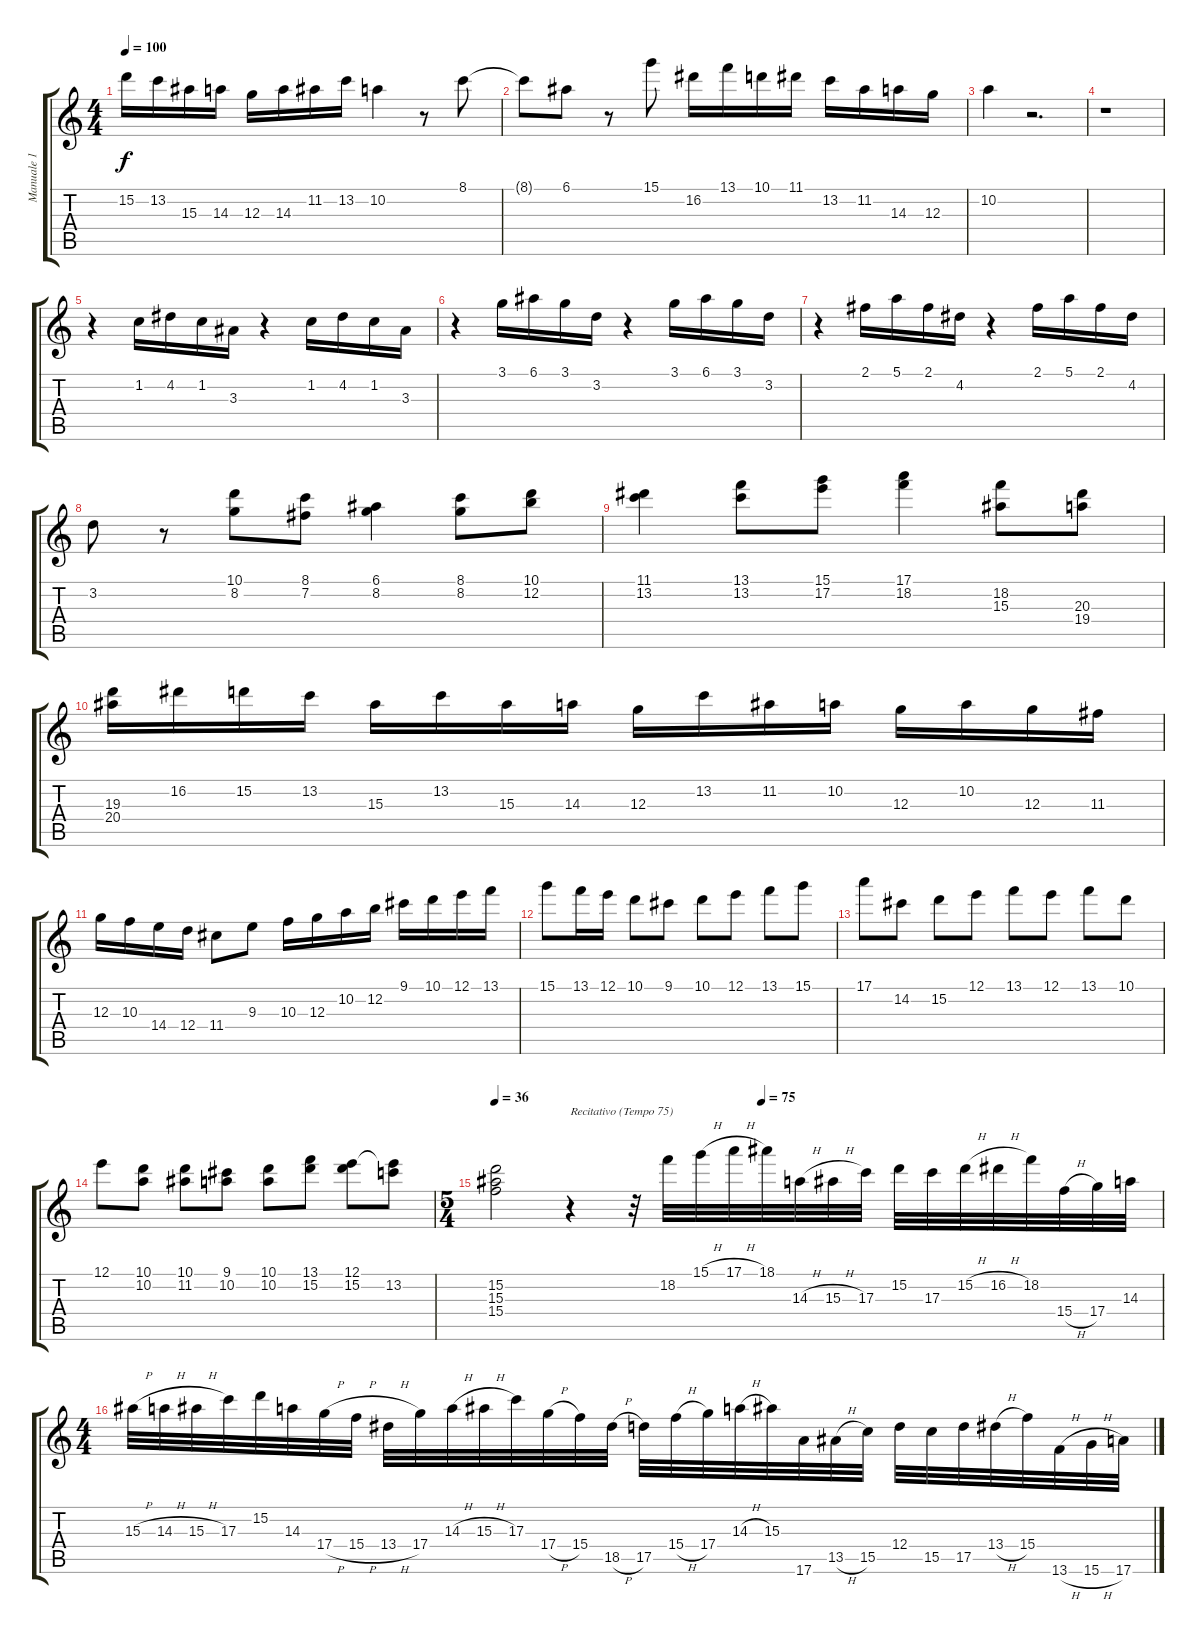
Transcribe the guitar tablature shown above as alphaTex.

\track ("Manuale 1" "Manuale 1") {instrument overdrivenguitar}
\staff {score tabs}
\tuning (E4 B3 G3 D3 A2 E2) {hide}
\ts (4 4)
\tempo 100
\clef g2
\ks c
15.2.16{dy f} 13.2.16 15.3.16 14.3.16 12.3.16 14.3.16 11.2.16 13.2.16 10.2.4 r.8 8.1.8 |
8.1{t}.8 6.1.8 r.8 15.1.8 16.2.16 13.1.16 10.1.16 11.1.16 13.2.16 11.2.16 14.3.16 12.3.16 |
10.2.4 r.2{d} |
r.1 |
r.4 1.2.16 4.2.16 1.2.16 3.3.16 r.4 1.2.16 4.2.16 1.2.16 3.3.16 |
r.4 3.1.16 6.1.16 3.1.16 3.2.16 r.4 3.1.16 6.1.16 3.1.16 3.2.16 |
r.4 2.1.16 5.1.16 2.1.16 4.2.16 r.4 2.1.16 5.1.16 2.1.16 4.2.16 |
3.2.8 r.8 (10.1 8.2).8 (8.1 7.2).8 (6.1 8.2).4 (8.1 8.2).8 (10.1 12.2).8 |
(11.1 13.2).4 (13.1 13.2).8 (15.1 17.2).8 (17.1 18.2).4 (18.2 15.3).8 (20.3 19.4).8 |
(19.3 20.4).16 16.2.16 15.2.16 13.2.16 15.3.16 13.2.16 15.3.16 14.3.16 12.3.16 13.2.16 11.2.16 10.2.16 12.3.16 10.2.16 12.3.16 11.3.16 |
12.3.16 10.3.16 14.4.16 12.4.16 11.4.8 9.3.8 10.3.16 12.3.16 10.2.16 12.2.16 9.1.16 10.1.16 12.1.16 13.1.16 |
15.1.8 13.1.16 12.1.16 10.1.8 9.1.8 10.1.8 12.1.8 13.1.8 15.1.8 |
17.1.8 14.2.8 15.2.8 12.1.8 13.1.8 12.1.8 13.1.8 10.1.8 |
12.1.8 (10.1 10.2).8 (10.1 11.2).8 (9.1 10.2).8 (10.1 10.2).8 (13.1 15.2).8 (12.1 15.2).8 (12.1{t} 13.2).8 |
\ts (5 4)
\tempo 36
\tempo (75 0.4)
(15.2 15.3 15.4).2 r.4{txt "Recitativo (Tempo 75)"} r.32 18.2.32 15.1{h}.32 17.1{h}.32 18.1.32 14.3{h}.32 15.3{h}.32 17.3.32 15.2.32 17.3.32 15.2{h}.32 16.2{h}.32 18.2.32 15.4{h}.32 17.4.32 14.3.32 |
\ts (4 4)
15.3{h}.32 14.3{h}.32 15.3{h}.32 17.3.32 15.2.32 14.3.32 17.4{h}.32 15.4{h}.32 13.4{h}.32 17.4.32 14.3{h}.32 15.3{h}.32 17.3.32 17.4{h}.32 15.4.32 18.5{h}.32 17.5.32 15.4{h}.32 17.4.32 14.3{h}.32 15.3.32 17.6.32 13.5{h}.32 15.5.32 12.4.32 15.5.32 17.5.32 13.4{h}.32 15.4.32 13.6{h}.32 15.6{h}.32 17.6.32
